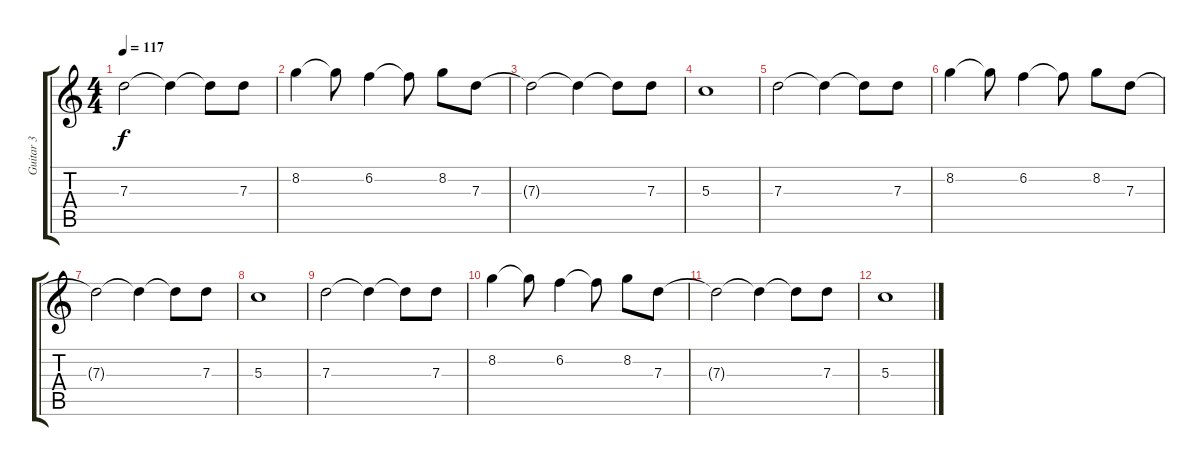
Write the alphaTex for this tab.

\track ("Guitar 3" "Guitar 3") {instrument electricguitarjazz}
\staff {score tabs}
\tuning (E4 B3 G3 D3 A2 E2) {hide}
\ts (4 4)
\tempo 117
\clef g2
\ks c
7.3{t}.2{dy f} 7.3{t}.4 7.3{t}.8 7.3.8 |
8.2.4 8.2{t}.8 6.2.4 6.2{t}.8 8.2.8 7.3.8 |
7.3{t}.2 7.3{t}.4 7.3{t}.8 7.3.8 |
5.3.1 |
7.3.2 7.3{t}.4 7.3{t}.8 7.3.8 |
8.2.4 8.2{t}.8 6.2.4 6.2{t}.8 8.2.8 7.3.8 |
7.3{t}.2 7.3{t}.4 7.3{t}.8 7.3.8 |
5.3.1 |
7.3.2 7.3{t}.4 7.3{t}.8 7.3.8 |
8.2.4 8.2{t}.8 6.2.4 6.2{t}.8 8.2.8 7.3.8 |
7.3{t}.2 7.3{t}.4 7.3{t}.8 7.3.8 |
5.3.1
